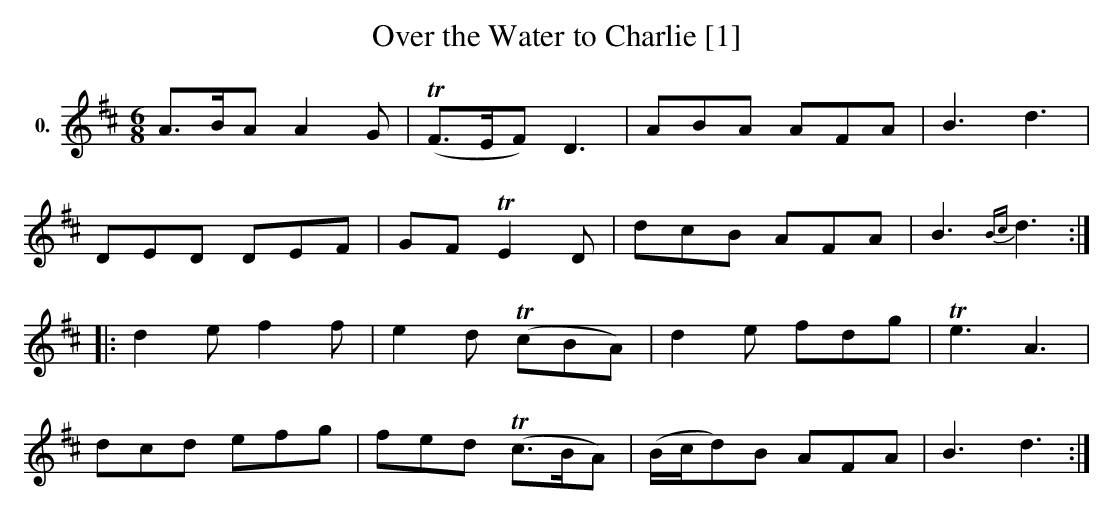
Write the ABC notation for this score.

X:1
T:Over the Water to Charlie [1]
M:6/8
L:1/8
K:D
V:1 clef=treble name="0."
[V:1] A>BA A2G|T(F>EF) D3|ABA AFA|B3d3|
DED DEF|GF TE2D|dcB AFA|B3 {Bc}d3:|
|:d2e f2f|e2d T(cBA)|d2e fdg|Te3 A3|
dcd efg|fed T(c>BA)|(B/c/d)B AFA|B3 d3:|]
